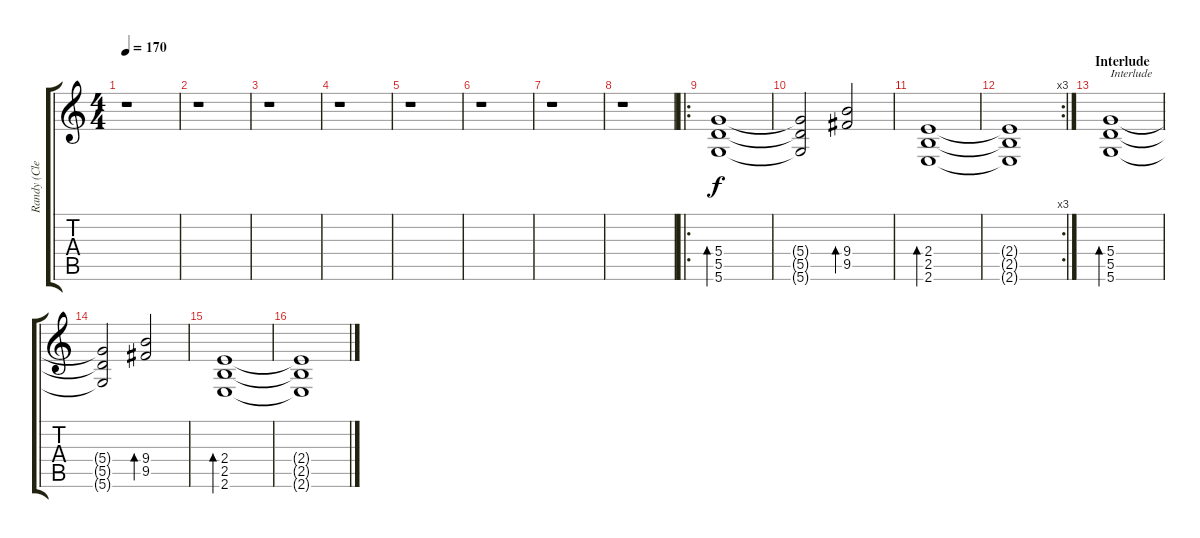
\track ("Randy (Clean Guitar + Lyrics)" "Randy (Cle") {instrument electricguitarjazz}
\staff {score tabs}
\tuning (E4 B3 G3 D3 A2 D2) {hide}
\ts (4 4)
\tempo 170
\clef g2
\ks c
r.1{dy f} |
r.1 |
r.1 |
r.1 |
r.1 |
r.1 |
r.1 |
r.1 |
\ro
(5.4 5.5 5.6).1{bd 480} |
(5.4{t} 5.5{t} 5.6{t}).2 (9.4 9.5).2{bd 480} |
(2.4 2.5 2.6).1{bd 480} |
\rc 3
(2.4{t} 2.5{t} 2.6{t}).1 |
\section ("" "Interlude")
(5.4 5.5 5.6).1{bd 480 txt "Interlude"} |
(5.4{t} 5.5{t} 5.6{t}).2 (9.4 9.5).2{bd 480} |
(2.4 2.5 2.6).1{bd 480} |
(2.4{t} 2.5{t} 2.6{t}).1
